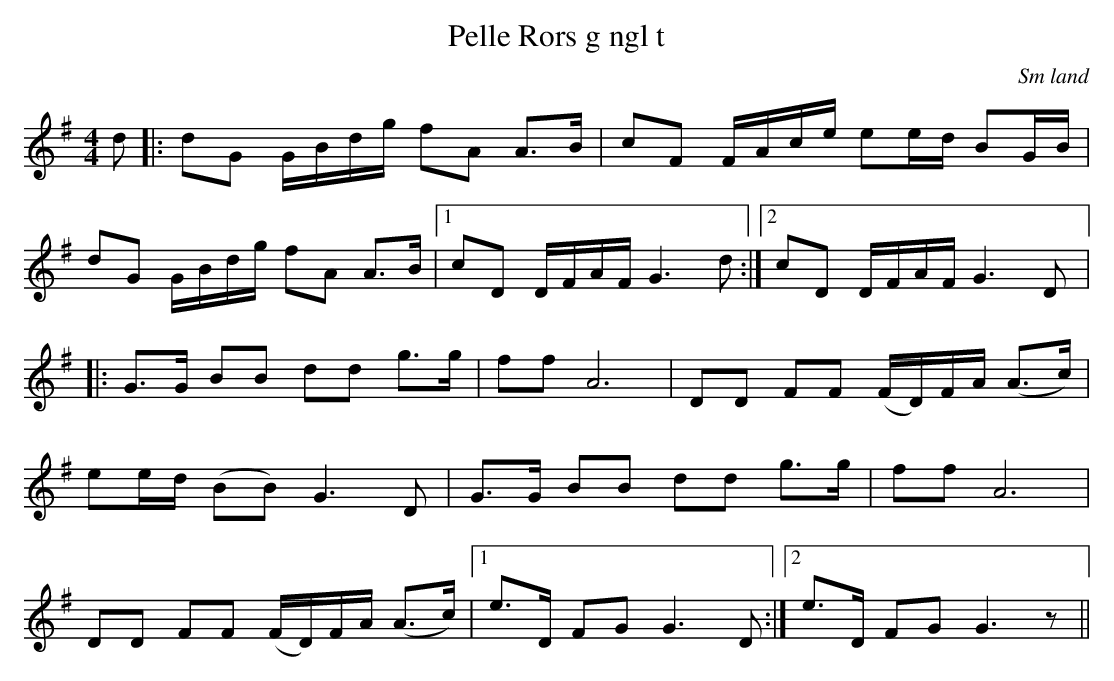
X:1
T:Pelle Rors g ngl t
O:Sm land
M: 4/4
L: 1/8
K:G
d|:dG G/2B/2d/2g/2 fA A3/2B/2|cF F/2A/2c/2e/2 ee/2d/2 BG/2B/2|
dG G/2B/2d/2g/2 fA A3/2B/2|1cD D/2F/2A/2F/2 G3 d:|2cD D/2F/2A/2F/2 G3 D|:
G3/2G/2 BB dd g3/2g/2 |ff A6|DD FF (F/2D/2)F/2A/2 (A3/2c/2)|
ee/2d/2 (BB) G3 D|G3/2G/2 BB dd g3/2g/2 |ff A6|
DD FF (F/2D/2)F/2A/2 (A3/2c/2)|1e3/2D/2 FG G3 D2/2:|2 e3/2D/2 FG G3 z||
